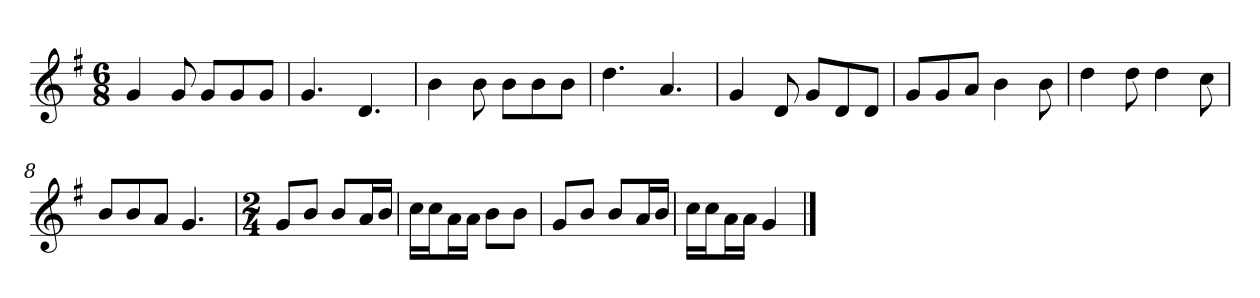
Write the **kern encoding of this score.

**kern
*part1
*staff1
*k[f#]
*M6/8
*MM120
=1
4g
8g
8gL
8g
8gJ
=2
4.g
4.d
=3
4b
8b
8bL
8b
8bJ
=4
4.dd
4.a
=5
4g
8d
8gL
8d
8dJ
=6
8gL
8g
8aJ
4b
8b
=7
4dd
8dd
4dd
8cc
=8
8bL
8b
8aJ
4.g
=9
*M2/4
8gL
8bJ
8bL
16aL
16bJJ
=10
16ccLL
16ccJ
16aL
16aJJ
8bL
8bJ
=11
8gL
8bJ
8bL
16aL
16bJJ
=12
16ccLL
16ccJ
16aL
16aJJ
4g
==
*-
